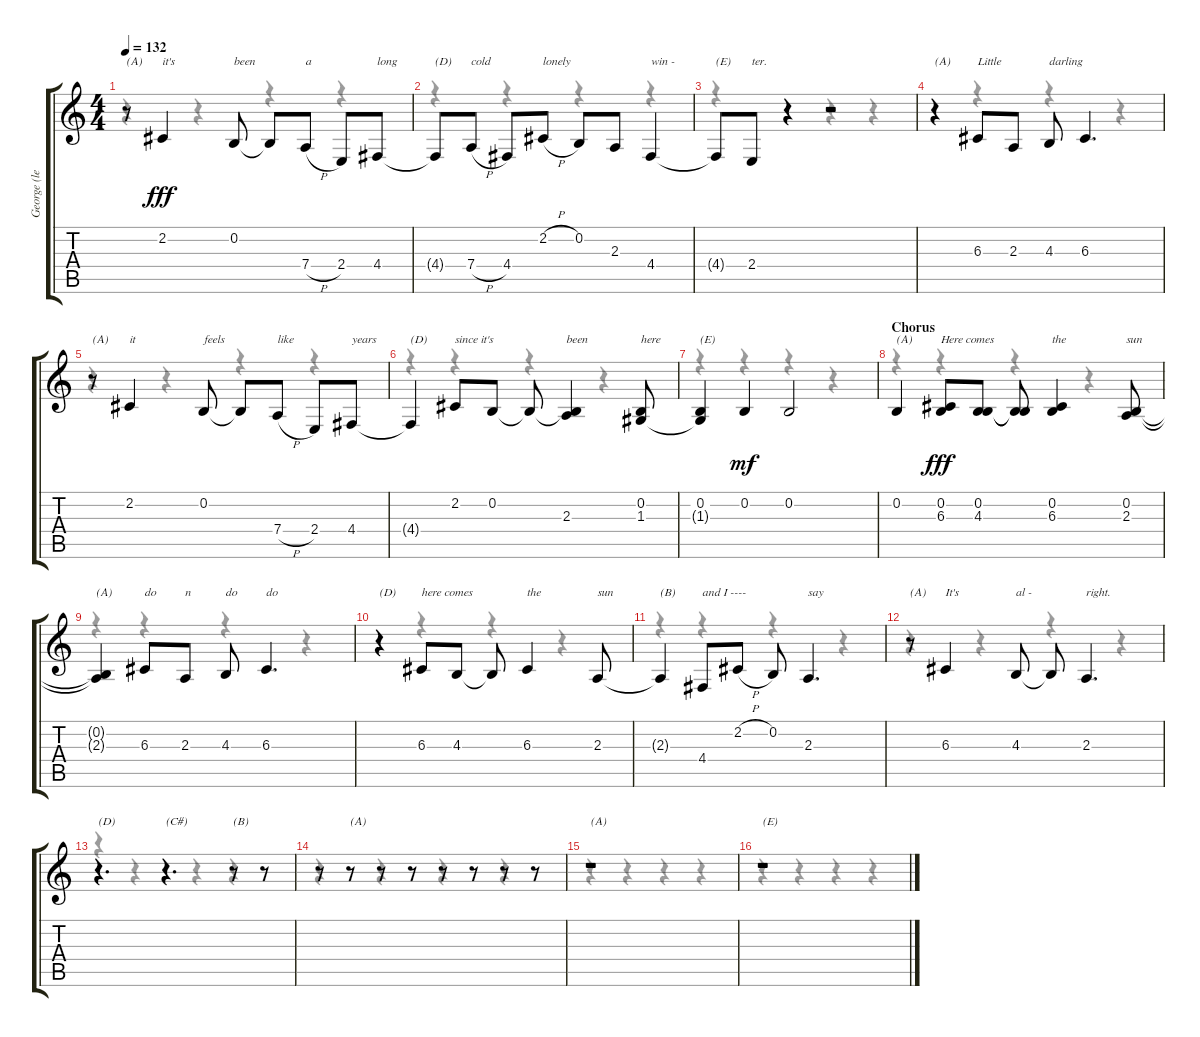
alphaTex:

\track ("George (lead vocals)" "George (le") {instrument tenorsax}
\staff {score tabs}
\tuning (E4 B3 G3 D3 A2 E2) {hide}
\voice
\ts (4 4)
\tempo 132
\clef g2
\ks c
r.8{txt "(A)" dy fff} 2.2.4{txt "it's"} 0.2.8{txt "been"} 0.2{t}.8 7.4{h}.8{txt "a"} 2.4.8 4.4.8{txt "long"} |
4.4{t}.8{txt "(D)"} 7.4{h}.8{txt "cold"} 4.4.8 2.2{h}.8{txt "lonely"} 0.2.8 2.3.8 4.4.4{txt "win -"} |
4.4{t}.8{txt "(E)"} 2.4.8{txt "ter."} r.4 r.2 |
r.4{txt "(A)"} 6.3.8{txt "Little"} 2.3.8 4.3.8{txt "darling"} 6.3.4{d} |
r.8{txt "(A)"} 2.2.4{txt "it"} 0.2.8{txt "feels"} 0.2{t}.8 7.4{h}.8{txt "like"} 2.4.8 4.4.8{txt "years"} |
4.4{t}.4{txt "(D)"} 2.2.8{txt "since it's"} 0.2.8 0.2{t}.8 (0.2{t} 2.3).4{txt "been"} (0.2 1.3).8{txt "here"} |
(0.2 1.3{t}).4{txt "(E)"} 0.2.4{dy mf} 0.2.2 |
\section ("" "Chorus")
0.2.4{txt "(A)"} (0.2 6.3).8{txt "Here comes" dy fff} (0.2 4.3).8 (0.2{t} 4.3{t}).8 (0.2 6.3).4{txt "the"} (0.2 2.3).8{txt "sun"} |
(0.2{t} 2.3{t}).4{txt "(A)"} 6.3.8{txt "do"} 2.3.8{txt "n"} 4.3.8{txt "do"} 6.3.4{d txt "do"} |
r.4{txt "(D)"} 6.3.8{txt "here comes"} 4.3.8 4.3{t}.8 6.3.4{txt "the"} 2.3.8{txt "sun"} |
2.3{t}.4{txt "(B)"} 4.4.8{txt "and I ----"} 2.2{h}.8 0.2.8 2.3.4{d txt "say"} |
r.8{txt "(A)"} 6.3.4{txt "It's"} 4.3.8{txt "al -"} 4.3{t}.8 2.3.4{d txt "right."} |
r.4{d txt "(D)"} r.4{d txt "(C#)"} r.8{txt "(B)"} r.8 |
r.8 r.8{txt "(A)"} r.8 r.8 r.8 r.8 r.8 r.8 |
r.1{txt "(A)"} |
r.1{txt "(E)"}
\voice
\clef g2
\ottava regular
\simile none
\ks c
r.4{dy f} r.4 r.4 r.4 |
r.4 r.4 r.4 r.4 |
r.4 r.4 r.4 r.4 |
r.4 r.4 r.4 r.4 |
r.4 r.4 r.4 r.4 |
r.4 r.4 r.4 r.4 |
r.4 r.4 r.4 r.4 |
r.4 r.4 r.4 r.4 |
r.4 r.4 r.4 r.4 |
r.4 r.4 r.4 r.4 |
r.4 r.4 r.4 r.4 |
r.4 r.4 r.4 r.4 |
r.4 r.4 r.4 r.4 |
r.4 r.4 r.4 r.4 |
r.4 r.4 r.4 r.4 |
r.4 r.4 r.4 r.4
